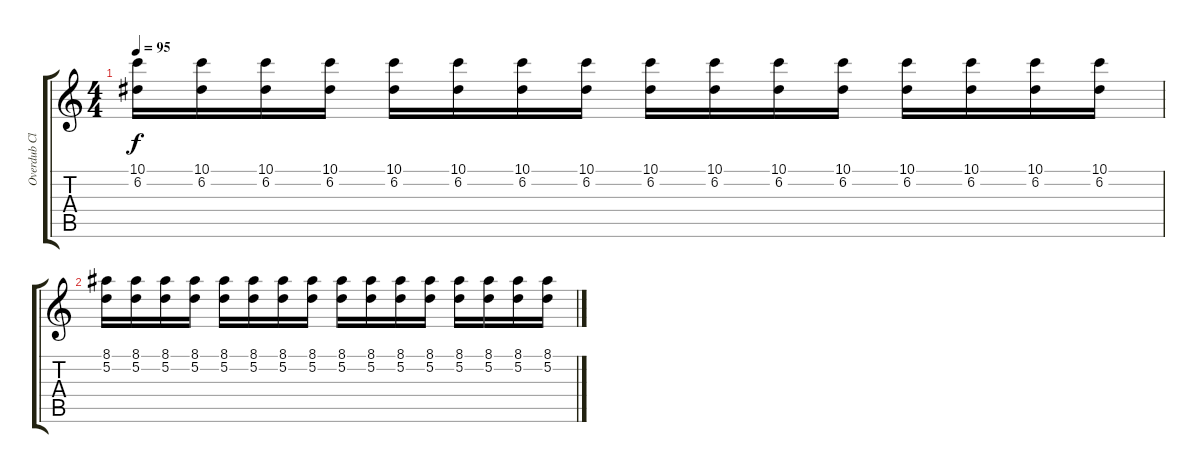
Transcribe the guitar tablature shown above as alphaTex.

\track ("Overdub Clean 3" "Overdub Cl") {instrument electricguitarclean}
\staff {score tabs}
\tuning (D4 A3 F3 C3 G2 C2) {hide}
\ts (4 4)
\tempo 95
\clef g2
\ks c
(10.1 6.2).16{dy f} (10.1 6.2).16 (10.1 6.2).16 (10.1 6.2).16 (10.1 6.2).16 (10.1 6.2).16 (10.1 6.2).16 (10.1 6.2).16 (10.1 6.2).16 (10.1 6.2).16 (10.1 6.2).16 (10.1 6.2).16 (10.1 6.2).16 (10.1 6.2).16 (10.1 6.2).16 (10.1 6.2).16 |
(8.1 5.2).16 (8.1 5.2).16 (8.1 5.2).16 (8.1 5.2).16 (8.1 5.2).16 (8.1 5.2).16 (8.1 5.2).16 (8.1 5.2).16 (8.1 5.2).16 (8.1 5.2).16 (8.1 5.2).16 (8.1 5.2).16 (8.1 5.2).16 (8.1 5.2).16 (8.1 5.2).16 (8.1 5.2).16
